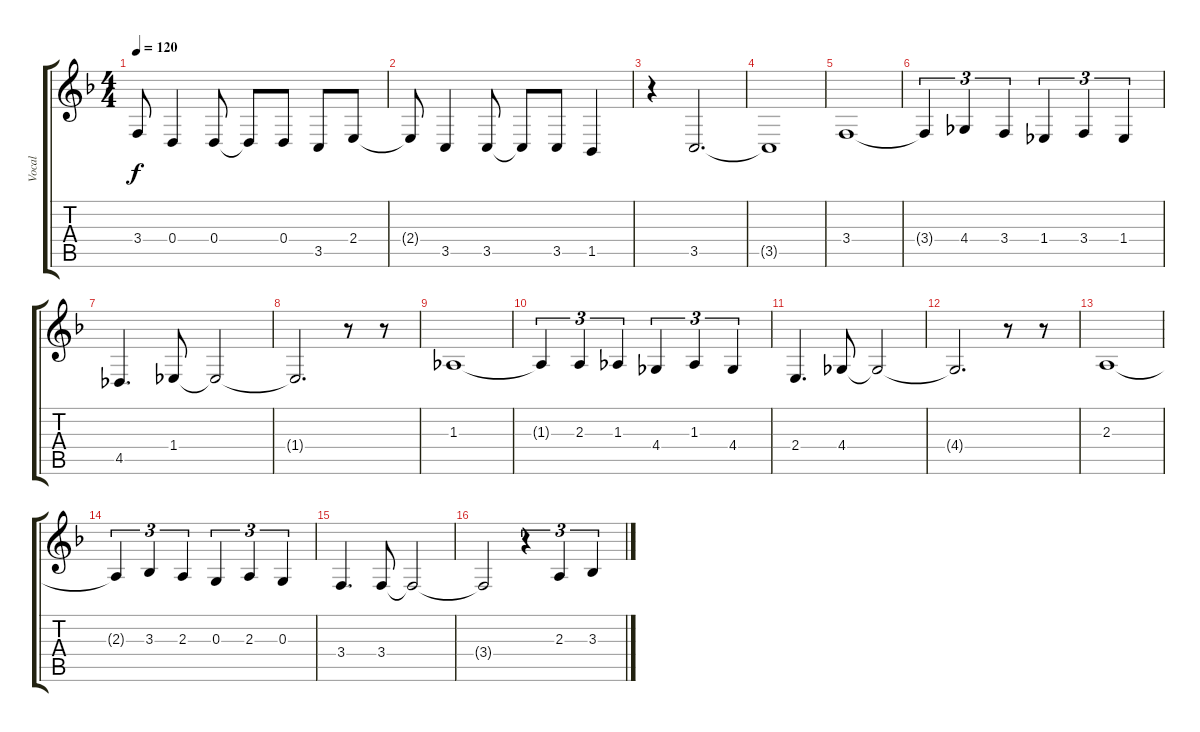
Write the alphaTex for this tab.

\track ("Vocal" "Vocal") {instrument oboe}
\staff {score tabs}
\tuning (E4 B3 G3 D3 A2 E2) {hide}
\ts (4 4)
\tempo 120
\clef g2
\ks f
3.4{t}.8{dy f} 0.4.4 0.4.8 0.4{t}.8 0.4.8 3.5.8 2.4.8 |
2.4{t}.8 3.5.4 3.5.8 3.5{t}.8 3.5.8 1.5.4 |
r.4 3.5.2{d} |
3.5{t}.1 |
3.4.1 |
3.4{t}.4{tu (3 2)} 4.4.4{tu (3 2)} 3.4.4{tu (3 2)} 1.4.4{tu (3 2)} 3.4.4{tu (3 2)} 1.4.4{tu (3 2)} |
4.5.4{d} 1.4.8 1.4{t}.2 |
1.4{t}.2{d} r.8 r.8 |
1.3.1 |
1.3{t}.4{tu (3 2)} 2.3.4{tu (3 2)} 1.3.4{tu (3 2)} 4.4.4{tu (3 2)} 1.3.4{tu (3 2)} 4.4.4{tu (3 2)} |
2.4.4{d} 4.4.8 4.4{t}.2 |
4.4{t}.2{d} r.8 r.8 |
2.3.1 |
2.3{t}.4{tu (3 2)} 3.3.4{tu (3 2)} 2.3.4{tu (3 2)} 0.3.4{tu (3 2)} 2.3.4{tu (3 2)} 0.3.4{tu (3 2)} |
3.4.4{d} 3.4.8 3.4{t}.2 |
3.4{t}.2 r.4{tu (3 2)} 2.3.4{tu (3 2)} 3.3.4{tu (3 2)}
